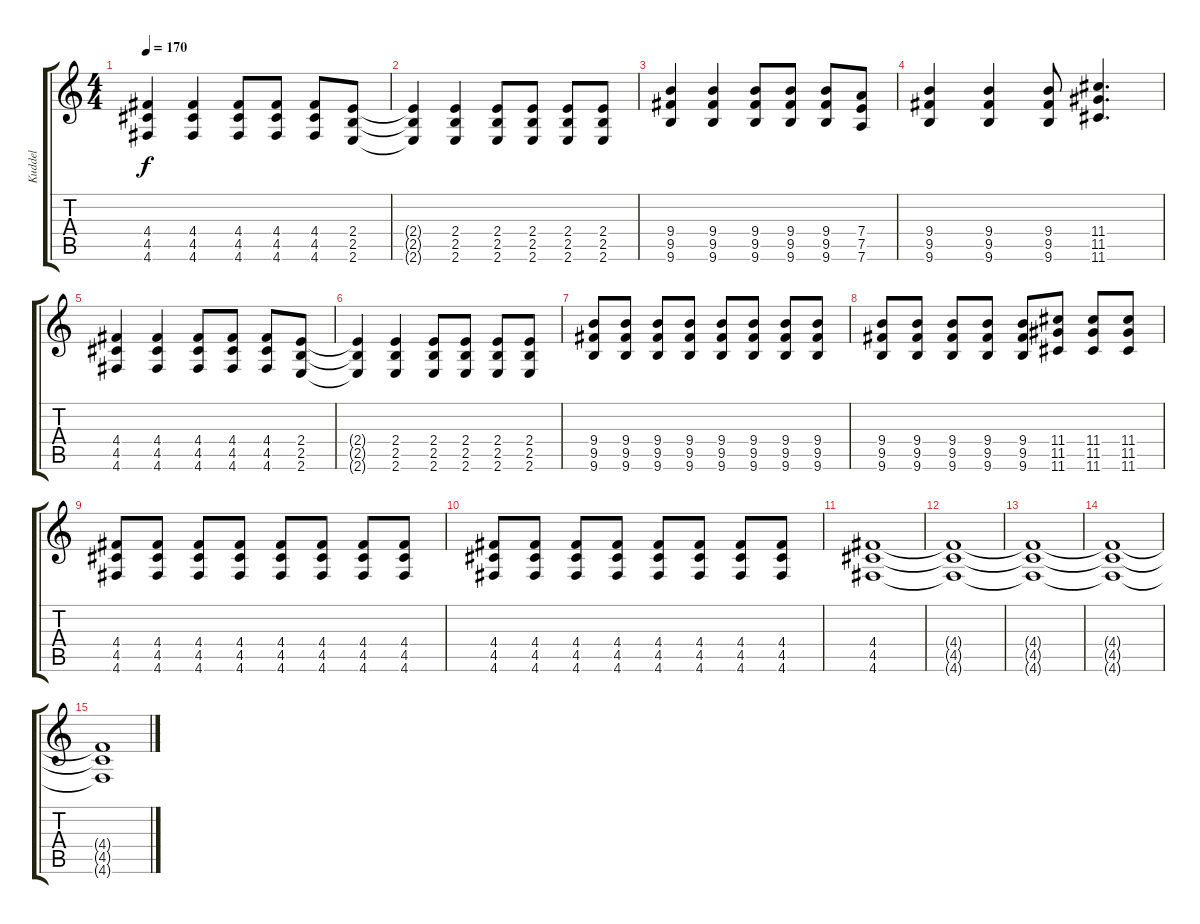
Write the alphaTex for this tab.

\track ("Kuddel" "Kuddel") {instrument distortionguitar}
\staff {score tabs}
\tuning (E4 B3 G3 D3 A2 D2) {hide}
\ts (4 4)
\tempo 170
\clef g2
\ks c
(4.4 4.5 4.6).4{dy f} (4.4 4.5 4.6).4 (4.4 4.5 4.6).8 (4.4 4.5 4.6).8 (4.4 4.5 4.6).8 (2.4 2.5 2.6).8 |
(2.4{t} 2.5{t} 2.6{t}).4 (2.4 2.5 2.6).4 (2.4 2.5 2.6).8 (2.4 2.5 2.6).8 (2.4 2.5 2.6).8 (2.4 2.5 2.6).8 |
(9.4 9.5 9.6).4 (9.4 9.5 9.6).4 (9.4 9.5 9.6).8 (9.4 9.5 9.6).8 (9.4 9.5 9.6).8 (7.4 7.5 7.6).8 |
(9.4 9.5 9.6).4 (9.4 9.5 9.6).4 (9.4 9.5 9.6).8 (11.4 11.5 11.6).4{d} |
(4.4 4.5 4.6).4 (4.4 4.5 4.6).4 (4.4 4.5 4.6).8 (4.4 4.5 4.6).8 (4.4 4.5 4.6).8 (2.4 2.5 2.6).8 |
(2.4{t} 2.5{t} 2.6{t}).4 (2.4 2.5 2.6).4 (2.4 2.5 2.6).8 (2.4 2.5 2.6).8 (2.4 2.5 2.6).8 (2.4 2.5 2.6).8 |
(9.4 9.5 9.6).8 (9.4 9.5 9.6).8 (9.4 9.5 9.6).8 (9.4 9.5 9.6).8 (9.4 9.5 9.6).8 (9.4 9.5 9.6).8 (9.4 9.5 9.6).8 (9.4 9.5 9.6).8 |
(9.4 9.5 9.6).8 (9.4 9.5 9.6).8 (9.4 9.5 9.6).8 (9.4 9.5 9.6).8 (9.4 9.5 9.6).8 (11.4 11.5 11.6).8 (11.4 11.5 11.6).8 (11.4 11.5 11.6).8 |
(4.4 4.5 4.6).8 (4.4 4.5 4.6).8 (4.4 4.5 4.6).8 (4.4 4.5 4.6).8 (4.4 4.5 4.6).8 (4.4 4.5 4.6).8 (4.4 4.5 4.6).8 (4.4 4.5 4.6).8 |
(4.4 4.5 4.6).8 (4.4 4.5 4.6).8 (4.4 4.5 4.6).8 (4.4 4.5 4.6).8 (4.4 4.5 4.6).8 (4.4 4.5 4.6).8 (4.4 4.5 4.6).8 (4.4 4.5 4.6).8 |
(4.4 4.5 4.6).1 |
(4.4{t} 4.5{t} 4.6{t}).1 |
(4.4{t} 4.5{t} 4.6{t}).1 |
(4.4{t} 4.5{t} 4.6{t}).1 |
(4.4{t} 4.5{t} 4.6{t}).1
